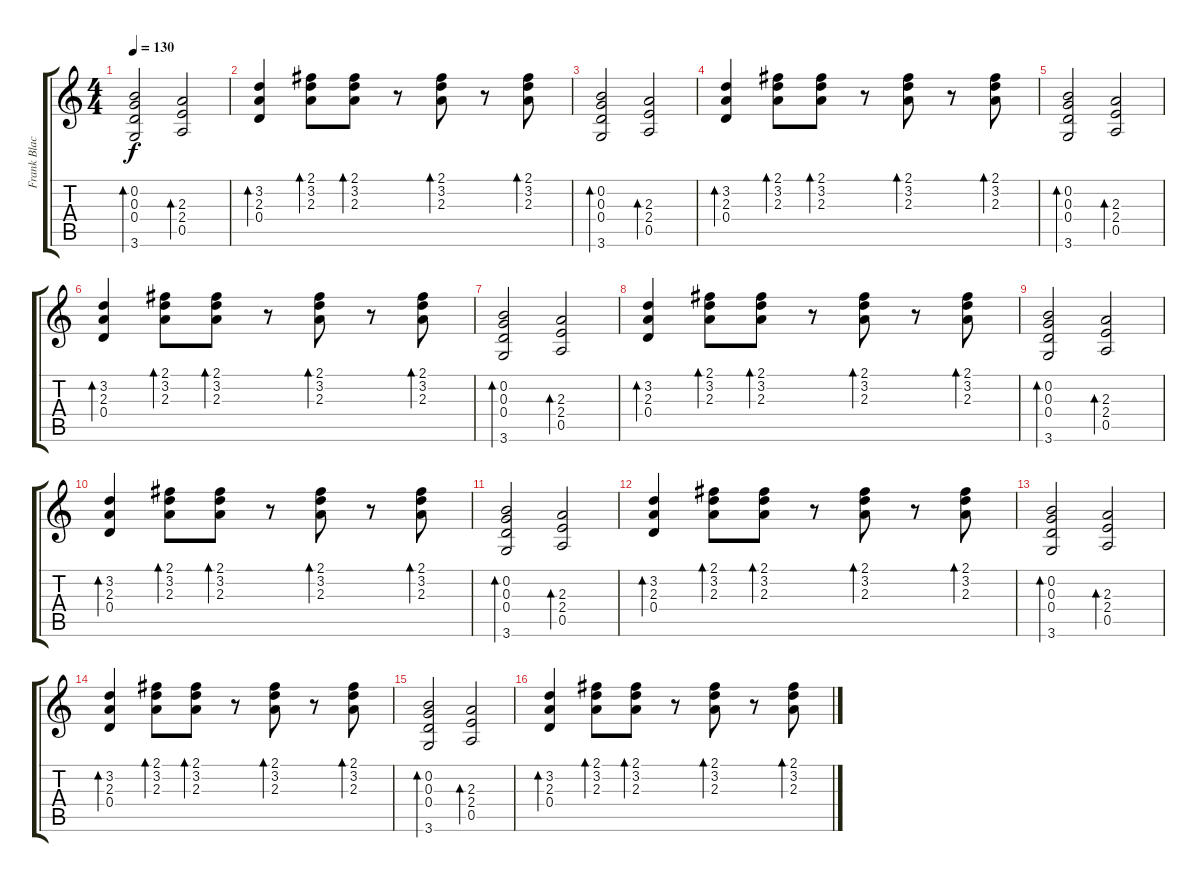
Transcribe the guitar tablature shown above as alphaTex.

\track ("Frank Black - Guitar 1 Overdubs" "Frank Blac") {instrument overdrivenguitar}
\staff {score tabs}
\tuning (E4 B3 G3 D3 A2 E2) {hide}
\ts (4 4)
\tempo 130
\clef g2
\ks c
(0.2 0.3 0.4 3.6).2{bd 60 dy f} (2.3 2.4 0.5).2{bd 60} |
(3.2 2.3 0.4).4{bd 60} (2.1 3.2 2.3).8{bd 60} (2.1 3.2 2.3).8{bd 60} r.8 (2.1 3.2 2.3).8{bd 60} r.8 (2.1 3.2 2.3).8{bd 60} |
(0.2 0.3 0.4 3.6).2{bd 60} (2.3 2.4 0.5).2{bd 60} |
(3.2 2.3 0.4).4{bd 60} (2.1 3.2 2.3).8{bd 60} (2.1 3.2 2.3).8{bd 60} r.8 (2.1 3.2 2.3).8{bd 60} r.8 (2.1 3.2 2.3).8{bd 60} |
(0.2 0.3 0.4 3.6).2{bd 60} (2.3 2.4 0.5).2{bd 60} |
(3.2 2.3 0.4).4{bd 60} (2.1 3.2 2.3).8{bd 60} (2.1 3.2 2.3).8{bd 60} r.8 (2.1 3.2 2.3).8{bd 60} r.8 (2.1 3.2 2.3).8{bd 60} |
(0.2 0.3 0.4 3.6).2{bd 60} (2.3 2.4 0.5).2{bd 60} |
(3.2 2.3 0.4).4{bd 60} (2.1 3.2 2.3).8{bd 60} (2.1 3.2 2.3).8{bd 60} r.8 (2.1 3.2 2.3).8{bd 60} r.8 (2.1 3.2 2.3).8{bd 60} |
(0.2 0.3 0.4 3.6).2{bd 60} (2.3 2.4 0.5).2{bd 60} |
(3.2 2.3 0.4).4{bd 60} (2.1 3.2 2.3).8{bd 60} (2.1 3.2 2.3).8{bd 60} r.8 (2.1 3.2 2.3).8{bd 60} r.8 (2.1 3.2 2.3).8{bd 60} |
(0.2 0.3 0.4 3.6).2{bd 60} (2.3 2.4 0.5).2{bd 60} |
(3.2 2.3 0.4).4{bd 60} (2.1 3.2 2.3).8{bd 60} (2.1 3.2 2.3).8{bd 60} r.8 (2.1 3.2 2.3).8{bd 60} r.8 (2.1 3.2 2.3).8{bd 60} |
(0.2 0.3 0.4 3.6).2{bd 60} (2.3 2.4 0.5).2{bd 60} |
(3.2 2.3 0.4).4{bd 60} (2.1 3.2 2.3).8{bd 60} (2.1 3.2 2.3).8{bd 60} r.8 (2.1 3.2 2.3).8{bd 60} r.8 (2.1 3.2 2.3).8{bd 60} |
(0.2 0.3 0.4 3.6).2{bd 60} (2.3 2.4 0.5).2{bd 60} |
(3.2 2.3 0.4).4{bd 60} (2.1 3.2 2.3).8{bd 60} (2.1 3.2 2.3).8{bd 60} r.8 (2.1 3.2 2.3).8{bd 60} r.8 (2.1 3.2 2.3).8{bd 60}
